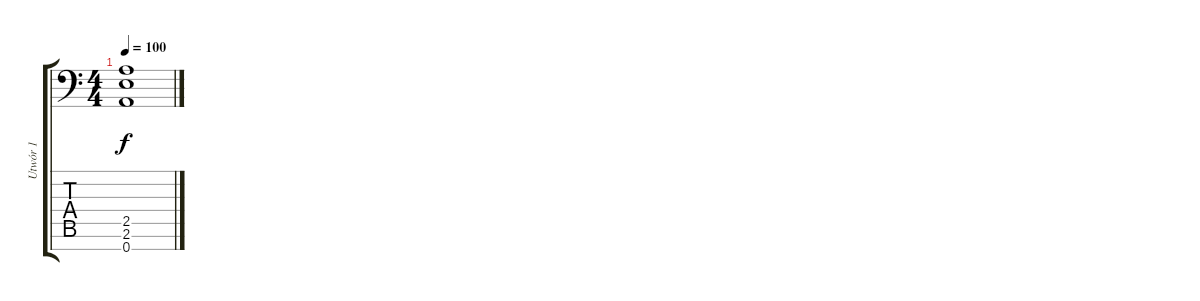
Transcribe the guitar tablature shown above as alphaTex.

\track ("Utwór 1" "Utwór 1") {instrument electricguitarclean}
\staff {score tabs}
\tuning (D4 A3 F3 C3 G2 D2 A1) {hide}
\ts (4 4)
\tempo 100
\clef f4
\ks c
(2.5{t} 2.6{t} 0.7{t}).1{dy f}
